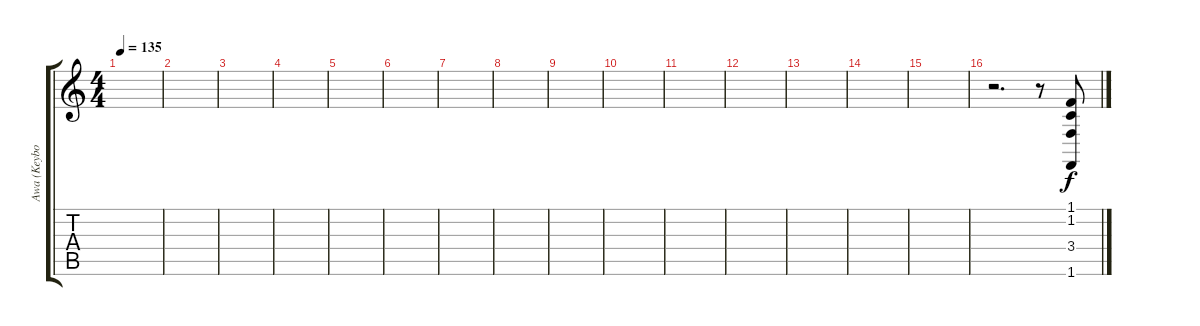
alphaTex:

\track ("Awa (Keybords)" "Awa (Keybo") {instrument orchestrahit}
\staff {score tabs}
\tuning (E4 B3 G3 D3 A2 E2) {hide}
\ts (4 4)
\tempo 135
\clef g2
\ks c
|
|
|
|
|
|
|
|
|
|
|
|
|
|
|
r.2{d} r.8 (1.1{ss} 1.2{ss} 3.4{ss} 1.6{ss}).8{volume 10 instrument stringensemble1}
